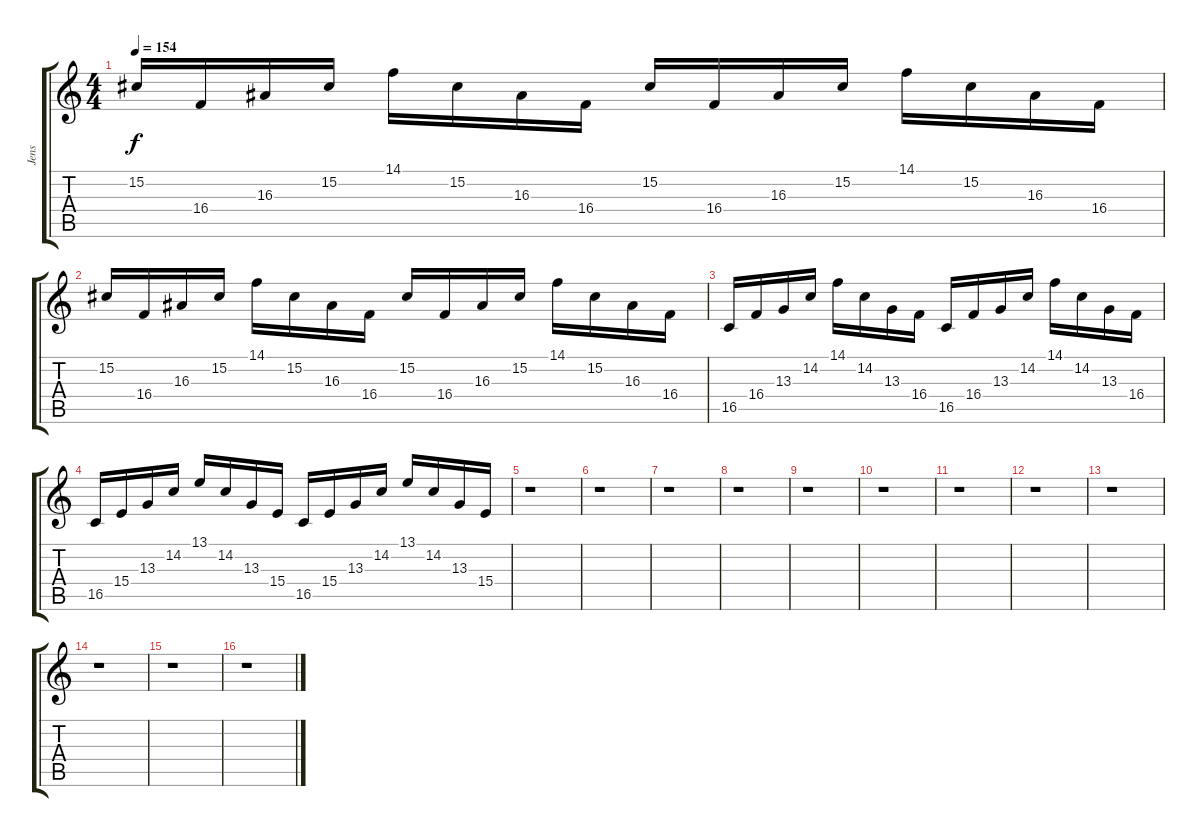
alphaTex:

\track ("Jens" "Jens") {instrument fx4atmosphere}
\staff {score tabs}
\tuning (Eb4 Bb3 Gb3 Db3 Ab2 Eb2) {hide}
\ts (4 4)
\tempo 154
\clef g2
\ks c
15.2.16{dy f} 16.4.16 16.3.16 15.2.16 14.1.16 15.2.16 16.3.16 16.4.16 15.2.16 16.4.16 16.3.16 15.2.16 14.1.16 15.2.16 16.3.16 16.4.16 |
15.2.16 16.4.16 16.3.16 15.2.16 14.1.16 15.2.16 16.3.16 16.4.16 15.2.16 16.4.16 16.3.16 15.2.16 14.1.16 15.2.16 16.3.16 16.4.16 |
16.5.16 16.4.16 13.3.16 14.2.16 14.1.16 14.2.16 13.3.16 16.4.16 16.5.16 16.4.16 13.3.16 14.2.16 14.1.16 14.2.16 13.3.16 16.4.16 |
16.5.16 15.4.16 13.3.16 14.2.16 13.1.16 14.2.16 13.3.16 15.4.16 16.5.16 15.4.16 13.3.16 14.2.16 13.1.16 14.2.16 13.3.16 15.4.16 |
r.1 |
r.1 |
r.1 |
r.1 |
r.1 |
r.1 |
r.1 |
r.1 |
r.1 |
r.1 |
r.1 |
r.1
